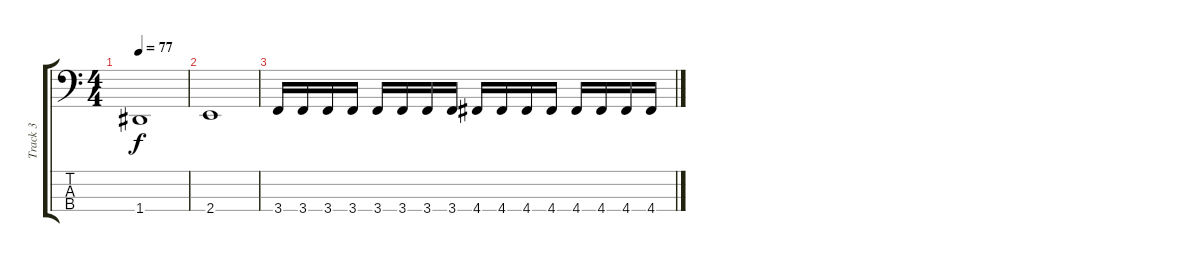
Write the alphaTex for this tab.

\track ("Track 3" "Track 3") {instrument electricbassfinger}
\staff {score tabs}
\tuning (G2 D2 A1 D1) {hide}
\ts (4 4)
\tempo 77
\clef f4
\ks c
1.4.1{dy f} |
2.4.1 |
3.4.16 3.4.16 3.4.16 3.4.16 3.4.16 3.4.16 3.4.16 3.4.16 4.4.16 4.4.16 4.4.16 4.4.16 4.4.16 4.4.16 4.4.16 4.4.16
